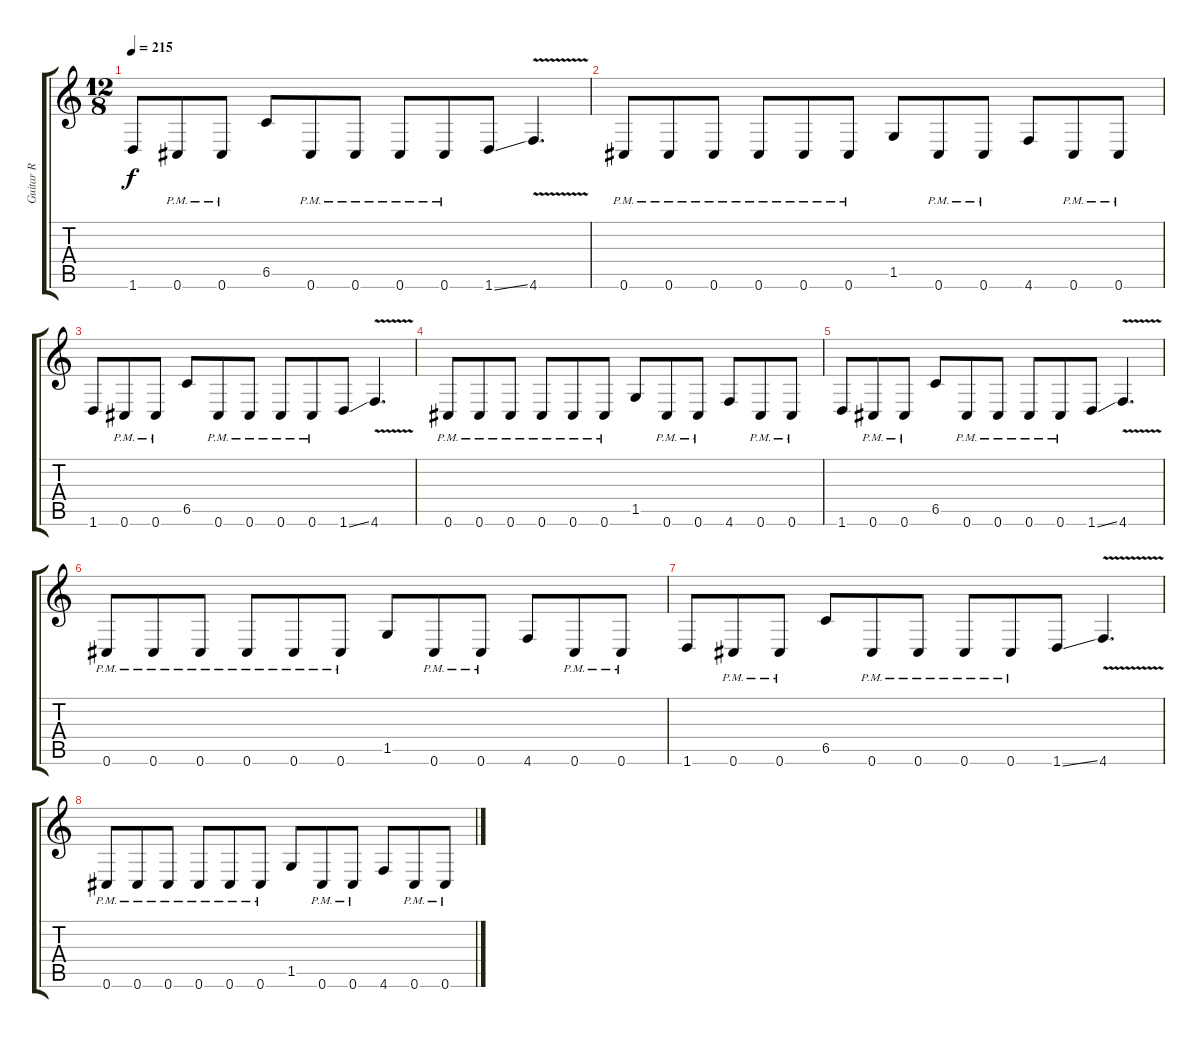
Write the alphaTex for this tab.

\track ("Guitar R" "Guitar R") {instrument distortionguitar}
\staff {score tabs}
\tuning (Db4 Ab3 E3 B2 Gb2 Db2) {hide}
\ts (12 8)
\tempo 215
\clef g2
\ks c
1.6.8{dy f} 0.6{pm}.8 0.6{pm}.8 6.5.8 0.6{pm}.8 0.6{pm}.8 0.6{pm}.8 0.6{pm}.8 1.6{ss}.8 4.6{v}.4{d} |
0.6{pm}.8 0.6{pm}.8 0.6{pm}.8 0.6{pm}.8 0.6{pm}.8 0.6{pm}.8 1.5.8 0.6{pm}.8 0.6{pm}.8 4.6.8 0.6{pm}.8 0.6{pm}.8 |
1.6.8 0.6{pm}.8 0.6{pm}.8 6.5.8 0.6{pm}.8 0.6{pm}.8 0.6{pm}.8 0.6{pm}.8 1.6{ss}.8 4.6{v}.4{d} |
0.6{pm}.8 0.6{pm}.8 0.6{pm}.8 0.6{pm}.8 0.6{pm}.8 0.6{pm}.8 1.5.8 0.6{pm}.8 0.6{pm}.8 4.6.8 0.6{pm}.8 0.6{pm}.8 |
1.6.8 0.6{pm}.8 0.6{pm}.8 6.5.8 0.6{pm}.8 0.6{pm}.8 0.6{pm}.8 0.6{pm}.8 1.6{ss}.8 4.6{v}.4{d} |
0.6{pm}.8 0.6{pm}.8 0.6{pm}.8 0.6{pm}.8 0.6{pm}.8 0.6{pm}.8 1.5.8 0.6{pm}.8 0.6{pm}.8 4.6.8 0.6{pm}.8 0.6{pm}.8 |
1.6.8 0.6{pm}.8 0.6{pm}.8 6.5.8 0.6{pm}.8 0.6{pm}.8 0.6{pm}.8 0.6{pm}.8 1.6{ss}.8 4.6{v}.4{d} |
0.6{pm}.8 0.6{pm}.8 0.6{pm}.8 0.6{pm}.8 0.6{pm}.8 0.6{pm}.8 1.5.8 0.6{pm}.8 0.6{pm}.8 4.6.8 0.6{pm}.8 0.6{pm}.8
